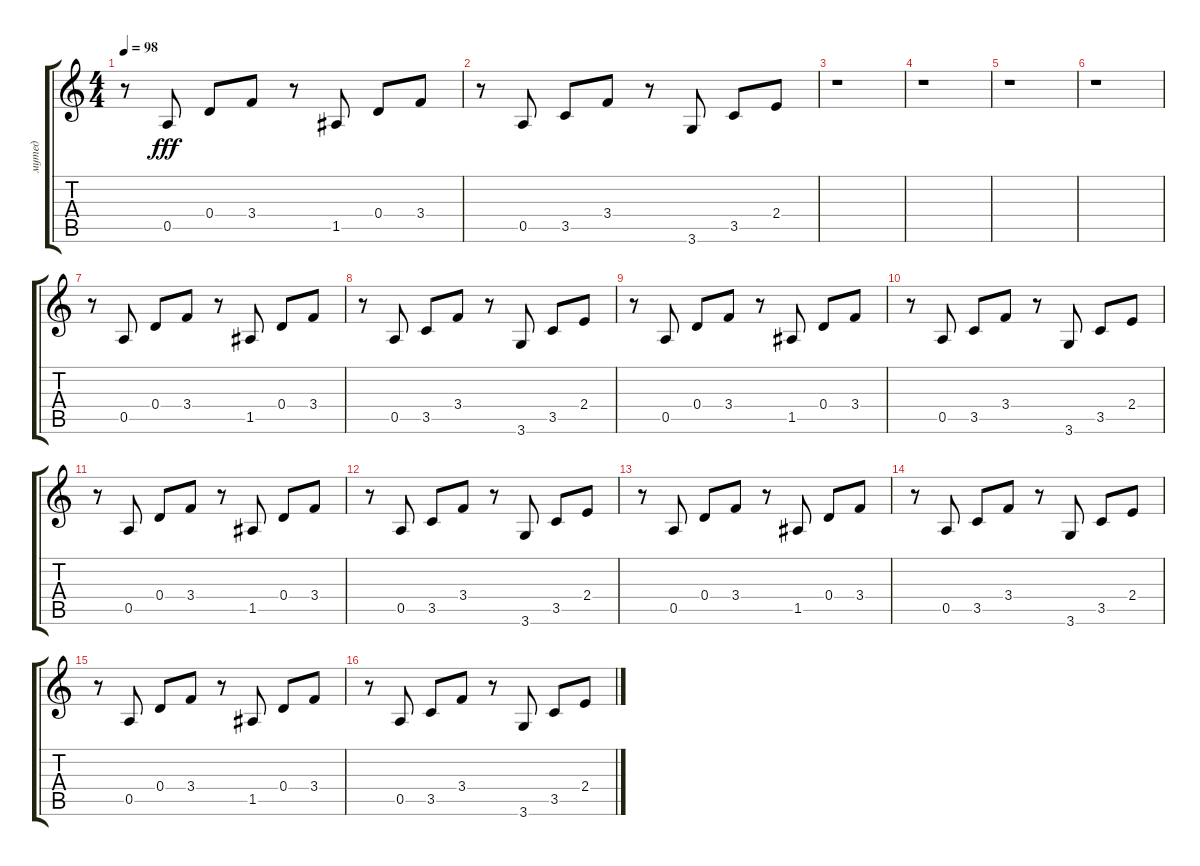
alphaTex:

\track ("мутед" "мутед") {instrument electricguitarmuted}
\staff {score tabs}
\tuning (E4 B3 G3 D3 A2 E2) {hide}
\ts (4 4)
\tempo 98
\clef g2
\ks c
r.8{dy fff} 0.5.8 0.4.8 3.4.8 r.8 1.5.8 0.4.8 3.4.8 |
r.8 0.5.8 3.5.8 3.4.8 r.8 3.6.8 3.5.8 2.4.8 |
r.1 |
r.1 |
r.1 |
r.1 |
r.8 0.5.8 0.4.8 3.4.8 r.8 1.5.8 0.4.8 3.4.8 |
r.8 0.5.8 3.5.8 3.4.8 r.8 3.6.8 3.5.8 2.4.8 |
r.8 0.5.8 0.4.8 3.4.8 r.8 1.5.8 0.4.8 3.4.8 |
r.8 0.5.8 3.5.8 3.4.8 r.8 3.6.8 3.5.8 2.4.8 |
r.8 0.5.8 0.4.8 3.4.8 r.8 1.5.8 0.4.8 3.4.8 |
r.8 0.5.8 3.5.8 3.4.8 r.8 3.6.8 3.5.8 2.4.8 |
r.8 0.5.8 0.4.8 3.4.8 r.8 1.5.8 0.4.8 3.4.8 |
r.8 0.5.8 3.5.8 3.4.8 r.8 3.6.8 3.5.8 2.4.8 |
r.8 0.5.8 0.4.8 3.4.8 r.8 1.5.8 0.4.8 3.4.8 |
r.8 0.5.8 3.5.8 3.4.8 r.8 3.6.8 3.5.8 2.4.8
